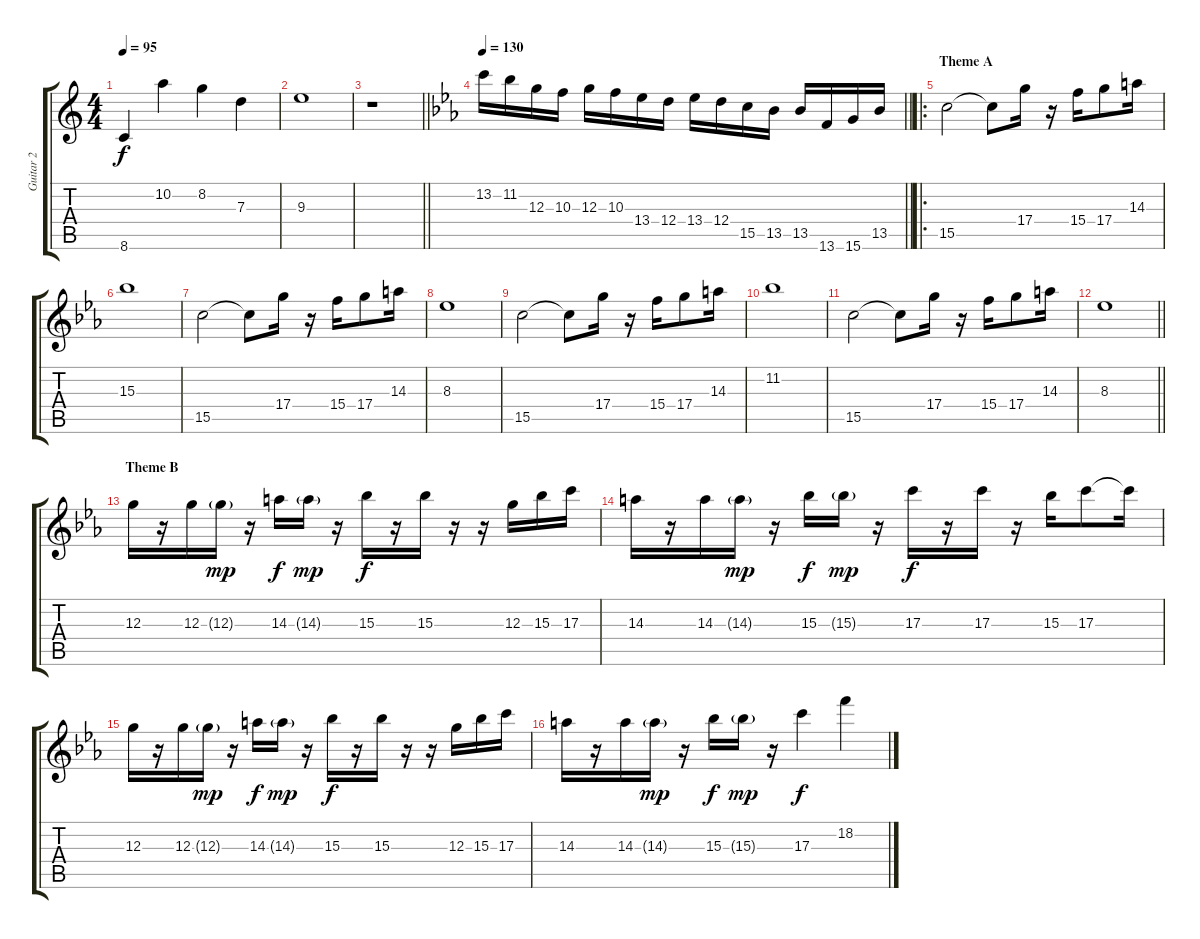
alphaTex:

\track ("Guitar 2" "Guitar 2") {instrument distortionguitar}
\staff {score tabs}
\tuning (E4 B3 G3 D3 A2 E2) {hide}
\ts (4 4)
\tempo 95
\clef g2
\ks c
8.6.4{dy f instrument distortionguitar} 10.2.4 8.2.4 7.3.4 |
9.3.1 |
\barLineRight lightlight
r.1 |
\tempo 150
\tempo 130
\barLineRight lightlight
\ks eb
13.2.16 11.2.16 12.3.16 10.3.16 12.3.16 10.3.16 13.4.16 12.4.16 13.4.16 12.4.16 15.5.16 13.5.16 13.5.16 13.6.16 15.6.16 13.5.16 |
\ro
\section ("" "Theme A")
15.5.2 15.5{t}.8 17.4.16 r.16 15.4.16 17.4.8 14.3.16 |
15.3.1 |
15.5.2 15.5{t}.8 17.4.16 r.16 15.4.16 17.4.8 14.3.16 |
8.3.1 |
15.5.2 15.5{t}.8 17.4.16 r.16 15.4.16 17.4.8 14.3.16 |
11.2.1 |
15.5.2 15.5{t}.8 17.4.16 r.16 15.4.16 17.4.8 14.3.16 |
\barLineRight lightlight
8.3.1 |
\section ("" "Theme B")
12.3.16 r.16 12.3.16 12.3{g}.16{dy mp} r.16 14.3.16{dy f} 14.3{g}.16{dy mp} r.16 15.3.16{dy f} r.16 15.3.16 r.16 r.16 12.3.16 15.3.16 17.3.16 |
14.3.16 r.16 14.3.16 14.3{g}.16{dy mp} r.16 15.3.16{dy f} 15.3{g}.16{dy mp} r.16 17.3.16{dy f} r.16 17.3.16 r.16 15.3.16 17.3.8 17.3{t}.16 |
12.3.16 r.16 12.3.16 12.3{g}.16{dy mp} r.16 14.3.16{dy f} 14.3{g}.16{dy mp} r.16 15.3.16{dy f} r.16 15.3.16 r.16 r.16 12.3.16 15.3.16 17.3.16 |
14.3.16 r.16 14.3.16 14.3{g}.16{dy mp} r.16 15.3.16{dy f} 15.3{g}.16{dy mp} r.16 17.3.4{dy f} 18.2.4
